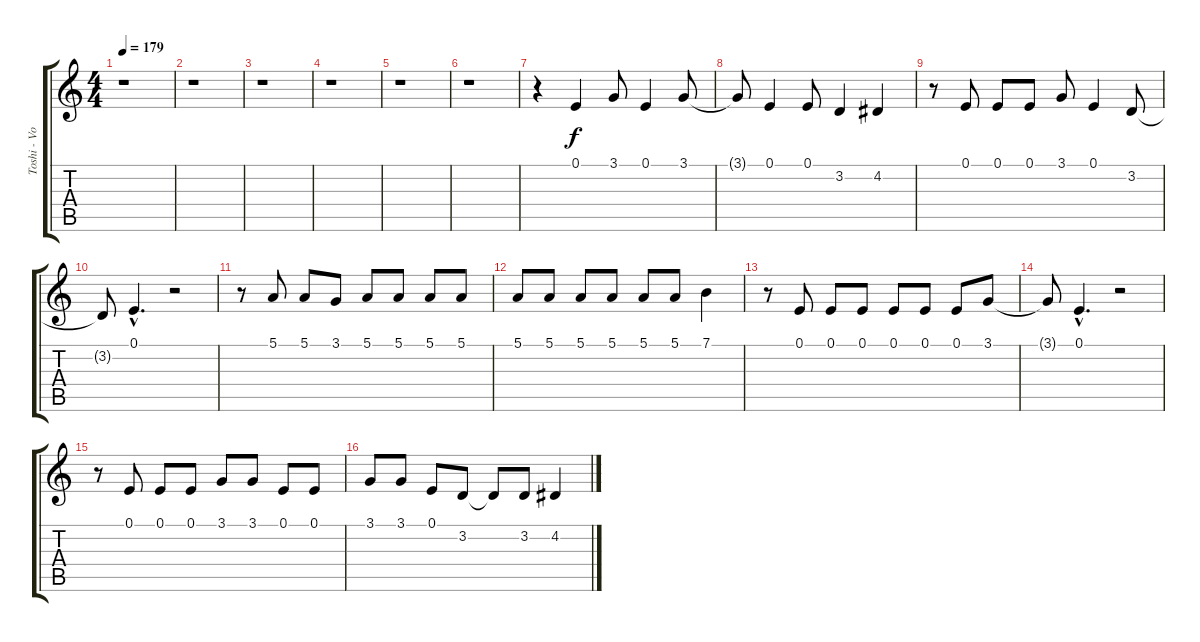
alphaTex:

\track ("Toshi - Vocal " "Toshi - Vo") {instrument synthvoice}
\staff {score tabs}
\tuning (E4 B3 G3 D3 A2 E2) {hide}
\ts (4 4)
\tempo 179
\clef g2
\ks c
r.1{dy f} |
r.1 |
r.1 |
r.1 |
r.1 |
r.1 |
r.4 0.1.4 3.1.8 0.1.4 3.1.8 |
3.1{t}.8 0.1.4 0.1.8 3.2.4 4.2.4 |
r.8 0.1.8 0.1.8 0.1.8 3.1.8 0.1.4 3.2.8 |
3.2{t}.8 0.1{hac}.4{d} r.2 |
r.8 5.1.8 5.1.8 3.1.8 5.1.8 5.1.8 5.1.8 5.1.8 |
5.1.8 5.1.8 5.1.8 5.1.8 5.1.8 5.1.8 7.1.4 |
r.8 0.1.8 0.1.8 0.1.8 0.1.8 0.1.8 0.1.8 3.1.8 |
3.1{t}.8 0.1{hac}.4{d} r.2 |
r.8 0.1.8 0.1.8 0.1.8 3.1.8 3.1.8 0.1.8 0.1.8 |
3.1.8 3.1.8 0.1.8 3.2.8 3.2{t}.8 3.2.8 4.2.4
